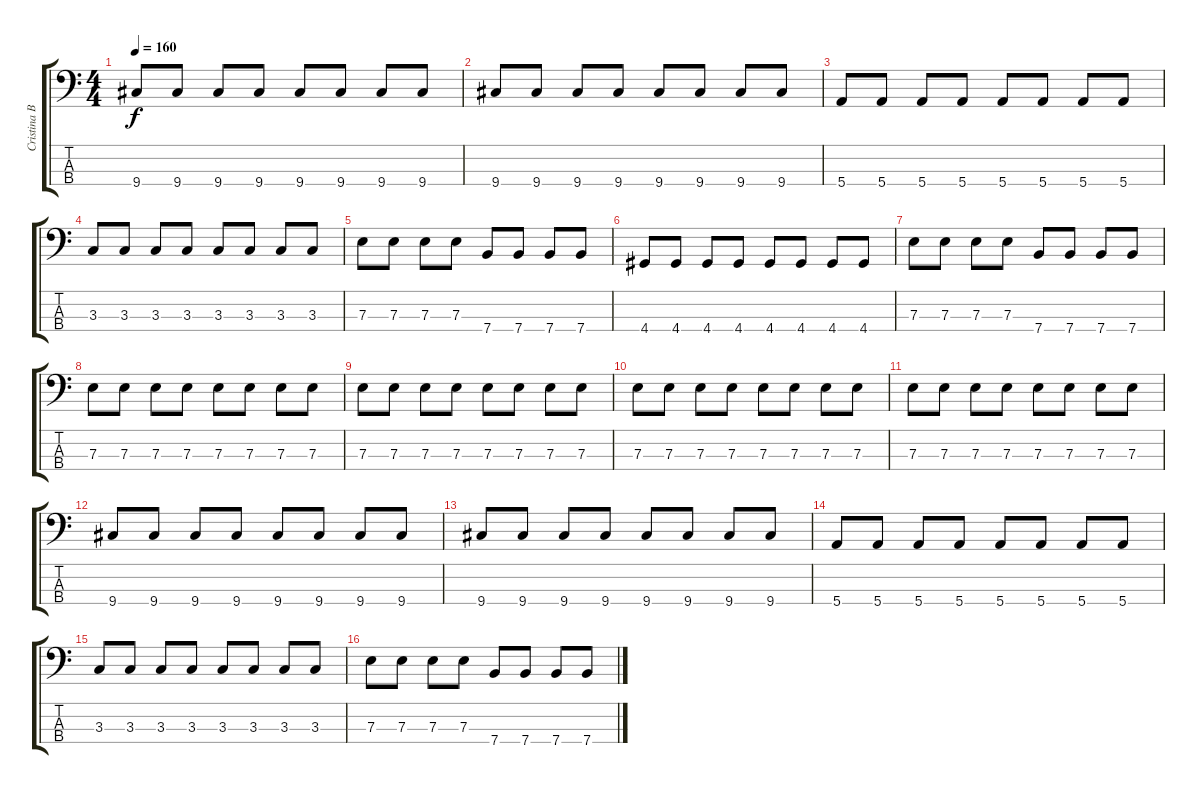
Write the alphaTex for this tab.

\track ("Cristina Bautista" "Cristina B") {instrument electricbasspick}
\staff {score tabs}
\tuning (G2 D2 A1 E1) {hide}
\ts (4 4)
\tempo 160
\clef f4
\ks c
9.4.8{dy f} 9.4.8 9.4.8 9.4.8 9.4.8 9.4.8 9.4.8 9.4.8 |
9.4.8 9.4.8 9.4.8 9.4.8 9.4.8 9.4.8 9.4.8 9.4.8 |
5.4.8 5.4.8 5.4.8 5.4.8 5.4.8 5.4.8 5.4.8 5.4.8 |
3.3.8 3.3.8 3.3.8 3.3.8 3.3.8 3.3.8 3.3.8 3.3.8 |
7.3.8 7.3.8 7.3.8 7.3.8 7.4.8 7.4.8 7.4.8 7.4.8 |
4.4.8 4.4.8 4.4.8 4.4.8 4.4.8 4.4.8 4.4.8 4.4.8 |
7.3.8 7.3.8 7.3.8 7.3.8 7.4.8 7.4.8 7.4.8 7.4.8 |
7.3.8 7.3.8 7.3.8 7.3.8 7.3.8 7.3.8 7.3.8 7.3.8 |
7.3.8 7.3.8 7.3.8 7.3.8 7.3.8 7.3.8 7.3.8 7.3.8 |
7.3.8 7.3.8 7.3.8 7.3.8 7.3.8 7.3.8 7.3.8 7.3.8 |
7.3.8 7.3.8 7.3.8 7.3.8 7.3.8 7.3.8 7.3.8 7.3.8 |
9.4.8 9.4.8 9.4.8 9.4.8 9.4.8 9.4.8 9.4.8 9.4.8 |
9.4.8 9.4.8 9.4.8 9.4.8 9.4.8 9.4.8 9.4.8 9.4.8 |
5.4.8 5.4.8 5.4.8 5.4.8 5.4.8 5.4.8 5.4.8 5.4.8 |
3.3.8 3.3.8 3.3.8 3.3.8 3.3.8 3.3.8 3.3.8 3.3.8 |
7.3.8 7.3.8 7.3.8 7.3.8 7.4.8 7.4.8 7.4.8 7.4.8
